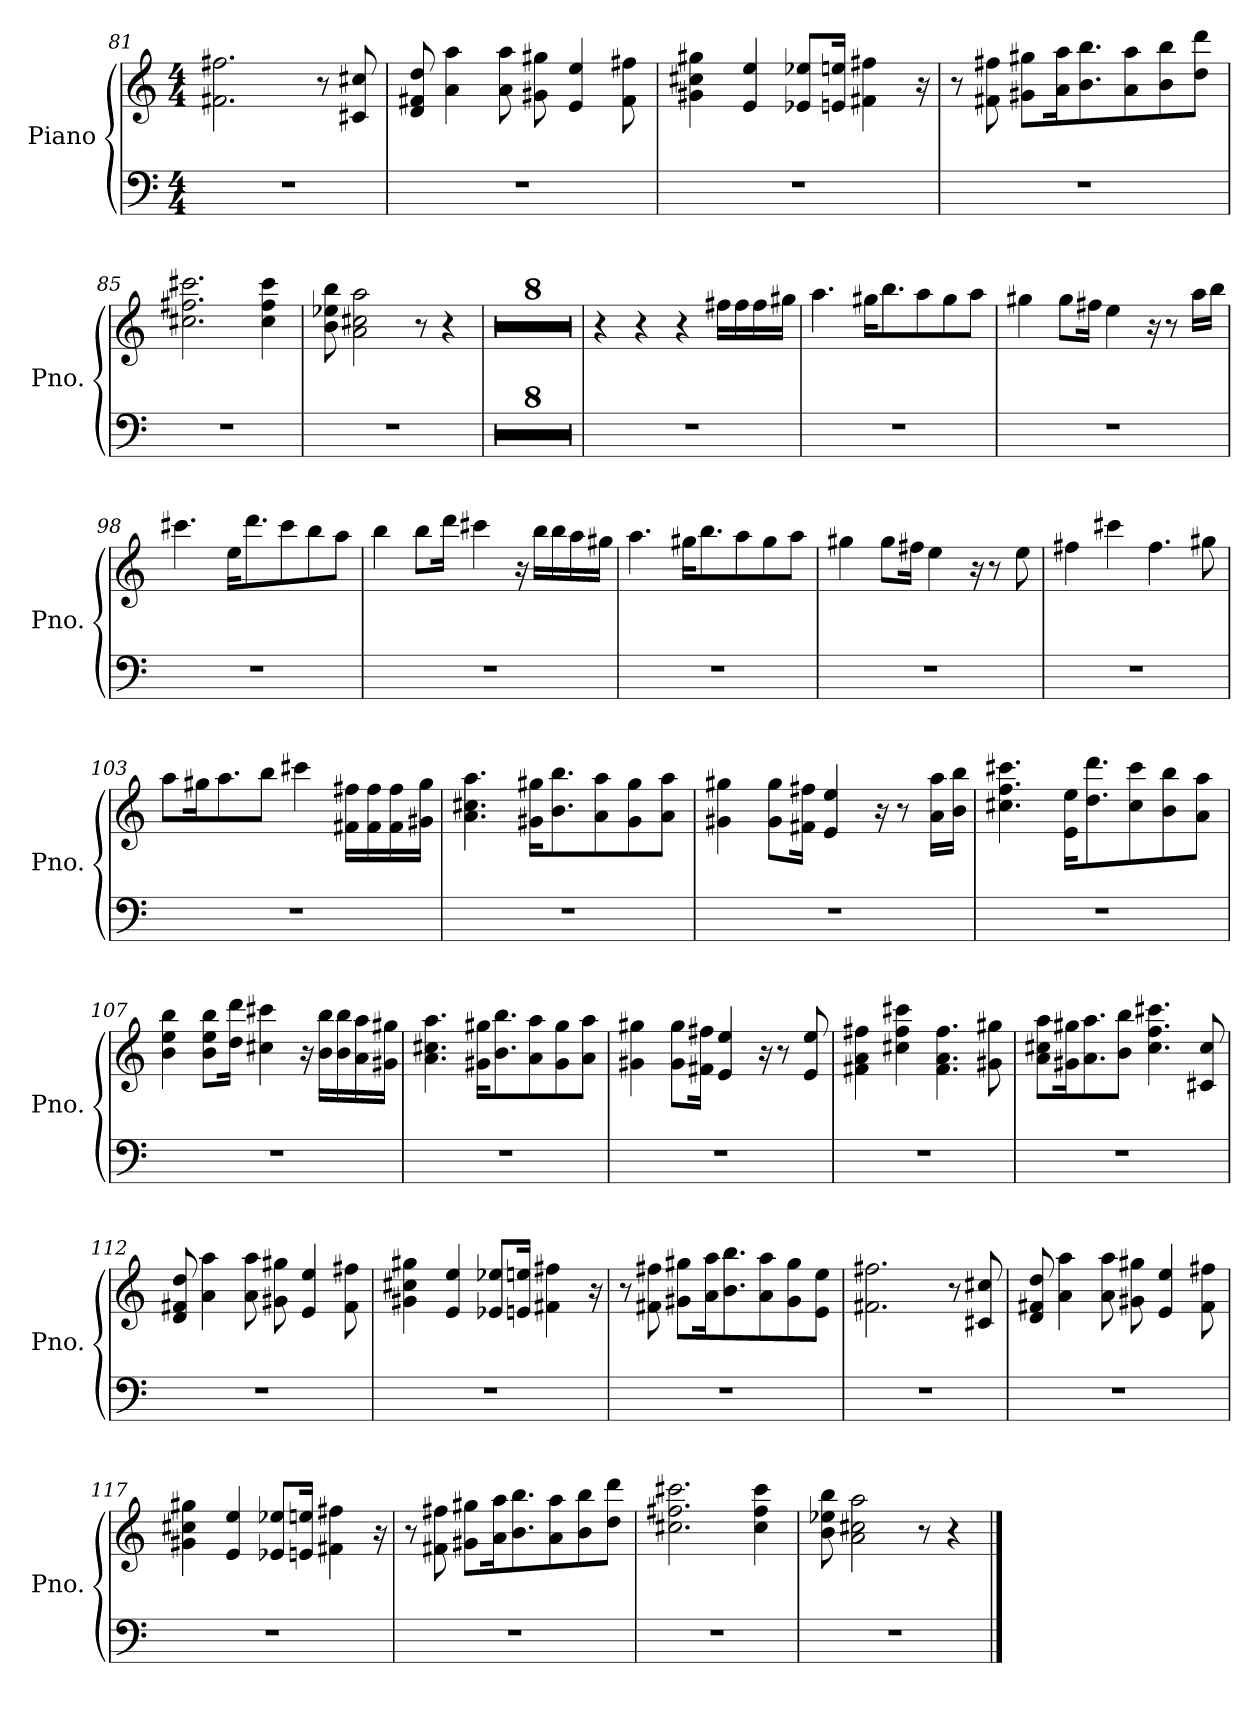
**kern	**kern
*part1	*part1
*staff2	*staff1
*I"Piano	*
*I'Pno.	*
*clefF4	*clefG2
*k[]	*k[]
*M4/4	*M4/4
=81	=81
1r	2.f#X\ 2.ff#X\
.	8r
.	8c#X/ 8cc#X/
=82	=82
1r	8d/ 8f#X/ 8dd/
.	4a\ 4aa\
.	8a\ 8aa\
.	8g#X\ 8gg#X\
.	4e/ 4ee/
.	8f#\ 8ff#X\
=83	=83
1r	4g#X\ 4cc#X\ 4gg#X\
.	4e/ 4ee/
.	8e-X/ 8ee-X/L
.	16en/ 16een/Jk
.	4f#X\ 4ff#X\
.	16r
!!LO:LB:g=z
=84	=84
1r	8r
.	8f#X\ 8ff#X\
.	8g#X\ 8gg#X\L
.	16a\ 16aa\K
.	8.b\ 8.bb\
.	8a\ 8aa\
.	8b\ 8bb\
.	8dd\ 8ddd\J
=85	=85
1r	2.cc#X\ 2.ff#X\ 2.ccc#X\
.	4cc#\ 4ff#\ 4ccc#\
=86	=86
1r	8b\ 8ee-X\ 8bb\
.	2a\ 2cc#X\ 2aa\
.	8r
.	4r
=87	=87
1r	1r
=88	=88
1r	1r
=89	=89
1r	1r
=90	=90
1r	1r
=91	=91
1r	1r
=92	=92
1r	1r
=93	=93
1r	1r
!!LO:PB:g=z
=94	=94
1r	1r
=95	=95
1r	4r
.	4r
.	4r
.	16ff#X\LL
.	16ff#\
.	16ff#\
.	16gg#X\JJ
=96	=96
1r	4.aa\
.	16gg#X\KL
.	8.bb\
.	8aa\
.	8gg#\
.	8aa\J
=97	=97
1r	4gg#X\
.	8gg#\L
.	16ff#X\Jk
.	4ee\
.	16r
.	8r
.	16aa\LL
.	16bb\JJ
=98	=98
1r	4.ccc#X\
.	16ee\KL
.	8.ddd\
.	8ccc#\
.	8bb\
.	8aa\J
!!LO:LB:g=z
=99	=99
1r	4bb\
.	8bb\L
.	16ddd\Jk
.	4ccc#X\
.	16r
.	16bb\LL
.	16bb\
.	16aa\
.	16gg#X\JJ
=100	=100
1r	4.aa\
.	16gg#X\KL
.	8.bb\
.	8aa\
.	8gg#\
.	8aa\J
=101	=101
1r	4gg#X\
.	8gg#\L
.	16ff#X\Jk
.	4ee\
.	16r
.	8r
.	8ee\
=102	=102
1r	4ff#X\
.	4ccc#X\
.	4.ff#\
.	8gg#X\
!!LO:LB:g=z
=103	=103
1r	8aa\L
.	16gg#X\K
.	8.aa\
.	8bb\J
.	4ccc#X\
.	16f#X\ 16ff#X\LL
.	16f#\ 16ff#\
.	16f#\ 16ff#\
.	16g#X\ 16gg#\JJ
=104	=104
1r	4.a\ 4.cc#X\ 4.aa\
.	16g#X\ 16gg#X\KL
.	8.b\ 8.bb\
.	8a\ 8aa\
.	8g#\ 8gg#\
.	8a\ 8aa\J
=105	=105
1r	4g#X\ 4gg#X\
.	8g#\ 8gg#\L
.	16f#X\ 16ff#X\Jk
.	4e/ 4ee/
.	16r
.	8r
.	16a\ 16aa\LL
.	16b\ 16bb\JJ
!!LO:LB:g=z
=106	=106
1r	4.cc#X\ 4.ff\ 4.ccc#X\
.	16e\ 16ee\KL
.	8.dd\ 8.ddd\
.	8cc#\ 8ccc#\
.	8b\ 8bb\
.	8a\ 8aa\J
=107	=107
1r	4b\ 4ee\ 4bb\
.	8b\ 8ee\ 8bb\L
.	16dd\ 16ddd\Jk
.	4cc#X\ 4ccc#X\
.	16r
.	16b\ 16bb\LL
.	16b\ 16bb\
.	16a\ 16aa\
.	16g#X\ 16gg#X\JJ
=108	=108
1r	4.a\ 4.cc#X\ 4.aa\
.	16g#X\ 16gg#X\KL
.	8.b\ 8.bb\
.	8a\ 8aa\
.	8g#\ 8gg#\
.	8a\ 8aa\J
=109	=109
1r	4g#X\ 4gg#X\
.	8g#\ 8gg#\L
.	16f#X\ 16ff#X\Jk
.	4e/ 4ee/
.	16r
.	8r
.	8e/ 8ee/
!!LO:LB:g=z
=110	=110
1r	4f#X\ 4a\ 4ff#X\
.	4cc#X\ 4ff#\ 4ccc#X\
.	4.f#\ 4.a\ 4.ff#\
.	8g#X\ 8gg#X\
=111	=111
1r	8a\ 8cc#X\ 8aa\L
.	16g#X\ 16gg#X\K
.	8.a\ 8.aa\
.	8b\ 8bb\J
.	4.cc#\ 4.ff\ 4.ccc#X\
.	8c#X/ 8cc#/
=112	=112
1r	8d/ 8f#X/ 8dd/
.	4a\ 4aa\
.	8a\ 8aa\
.	8g#X\ 8gg#X\
.	4e/ 4ee/
.	8f#\ 8ff#X\
=113	=113
1r	4g#X\ 4cc#X\ 4gg#X\
.	4e/ 4ee/
.	8e-X/ 8ee-X/L
.	16en/ 16een/Jk
.	4f#X\ 4ff#X\
.	16r
!!LO:PB:g=z
=114	=114
1r	8r
.	8f#X\ 8ff#X\
.	8g#X\ 8gg#X\L
.	16a\ 16aa\K
.	8.b\ 8.bb\
.	8a\ 8aa\
.	8g#\ 8gg#\
.	8e\ 8ee\J
=115	=115
1r	2.f#X\ 2.ff#X\
.	8r
.	8c#X/ 8cc#X/
=116	=116
1r	8d/ 8f#X/ 8dd/
.	4a\ 4aa\
.	8a\ 8aa\
.	8g#X\ 8gg#X\
.	4e/ 4ee/
.	8f#\ 8ff#X\
=117	=117
1r	4g#X\ 4cc#X\ 4gg#X\
.	4e/ 4ee/
.	8e-X/ 8ee-X/L
.	16en/ 16een/Jk
.	4f#X\ 4ff#X\
.	16r
!!LO:LB:g=z
=118	=118
1r	8r
.	8f#X\ 8ff#X\
.	8g#X\ 8gg#X\L
.	16a\ 16aa\K
.	8.b\ 8.bb\
.	8a\ 8aa\
.	8b\ 8bb\
.	8dd\ 8ddd\J
=119	=119
1r	2.cc#X\ 2.ff#X\ 2.ccc#X\
.	4cc#\ 4ff#\ 4ccc#\
=120	=120
1r	8b\ 8ee-X\ 8bb\
.	2a\ 2cc#X\ 2aa\
.	8r
.	4r
==	==
*-	*-
